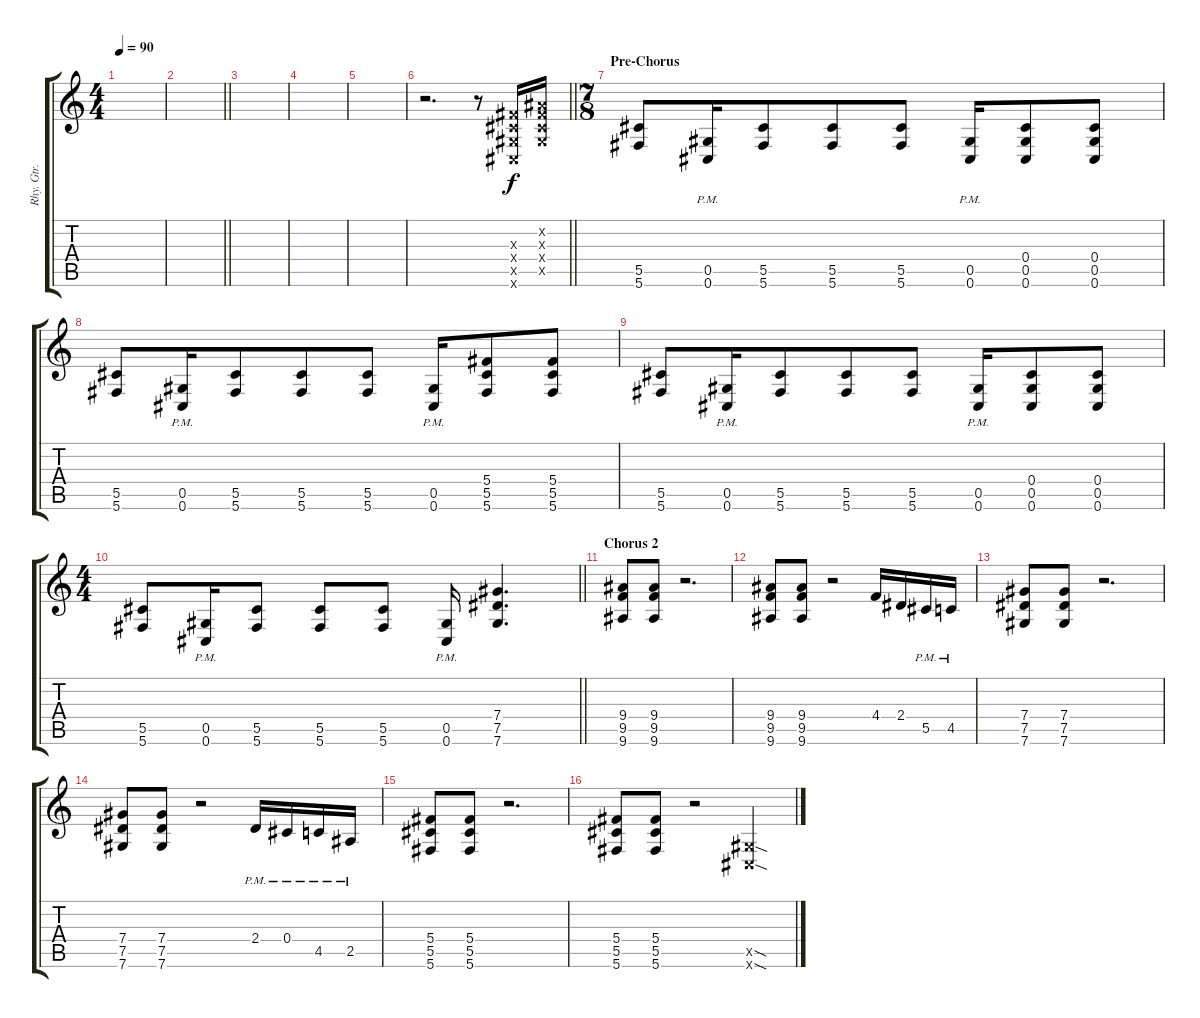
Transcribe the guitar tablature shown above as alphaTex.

\track ("Rhy. Gtr. 1" "Rhy. Gtr. ") {instrument distortionguitar}
\staff {score tabs}
\tuning (Eb4 Bb3 Gb3 Db3 Ab2 Db2) {hide}
\ts (4 4)
\tempo 90
\clef g2
\ks c
|
\barLineRight lightlight
|
|
|
|
\barLineRight lightlight
r.2{d} r.8 (0.3{x} 0.4{x} 0.5{x} 0.6{x}).16 (0.2{x} 0.3{x} 0.4{x} 0.5{x}).16 |
\ts (7 8)
\section ("" "Pre-Chorus")
(5.5 5.6).8 (0.5 0.6{pm}).16 (5.5 5.6).8 (5.5 5.6).8 (5.5 5.6).8 (0.5 0.6{pm}).16 (0.4 0.5 0.6).8 (0.4 0.5 0.6).8 |
(5.5 5.6).8 (0.5 0.6{pm}).16 (5.5 5.6).8 (5.5 5.6).8 (5.5 5.6).8 (0.5 0.6{pm}).16 (5.4 5.5 5.6).8 (5.4 5.5 5.6).8 |
(5.5 5.6).8 (0.5 0.6{pm}).16 (5.5 5.6).8 (5.5 5.6).8 (5.5 5.6).8 (0.5 0.6{pm}).16 (0.4 0.5 0.6).8 (0.4 0.5 0.6).8 |
\ts (4 4)
\barLineRight lightlight
(5.5 5.6).8 (0.5 0.6{pm}).16 (5.5 5.6).8 (5.5 5.6).8 (5.5 5.6).8 (0.5 0.6{pm}).16 (7.4 7.5 7.6).4{d} |
\section ("" "Chorus 2")
(9.4 9.5 9.6).8 (9.4 9.5 9.6).8 r.2{d} |
(9.4 9.5 9.6).8 (9.4 9.5 9.6).8 r.2 4.4.16 2.4.16 5.5{pm}.16 4.5{pm}.16 |
(7.4 7.5 7.6).8 (7.4 7.5 7.6).8 r.2{d} |
(7.4 7.5 7.6).8 (7.4 7.5 7.6).8 r.2 2.4{pm}.16 0.4{pm}.16 4.5{pm}.16 2.5{pm}.16 |
(5.4 5.5 5.6).8 (5.4 5.5 5.6).8 r.2{d} |
(5.4 5.5 5.6).8 (5.4 5.5 5.6).8 r.2 (0.5{sod x} 0.6{sod x}).4
